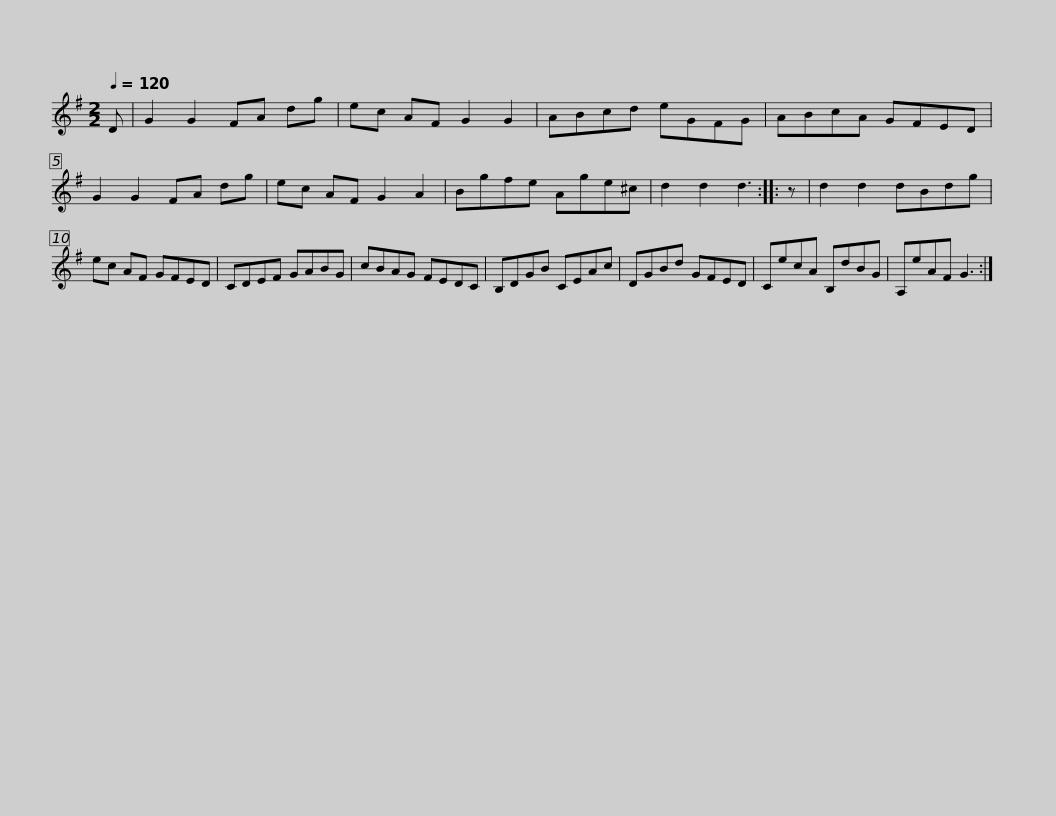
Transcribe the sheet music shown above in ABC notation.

X:1
L:1/8
Q:1/4=120
M:2/2
I:linebreak $
K:G
V:1 treble
V:1
 D | G2 G2 FA dg | ec AF G2 G2 | ABcd eGFG | ABcA GFED | %5
 G2 G2 FA dg | ec AF G2 A2 |$ Bgfe Age^c | d2 d2 d3 :: z | %10
 d2 d2 dBdg | ec AF GFED | CDEF GABG | cBAG FEDC |$ B,DGB CEAc | %15
 DGBd GFED | CecA B,dBG | A,eAF G3 :| %18
